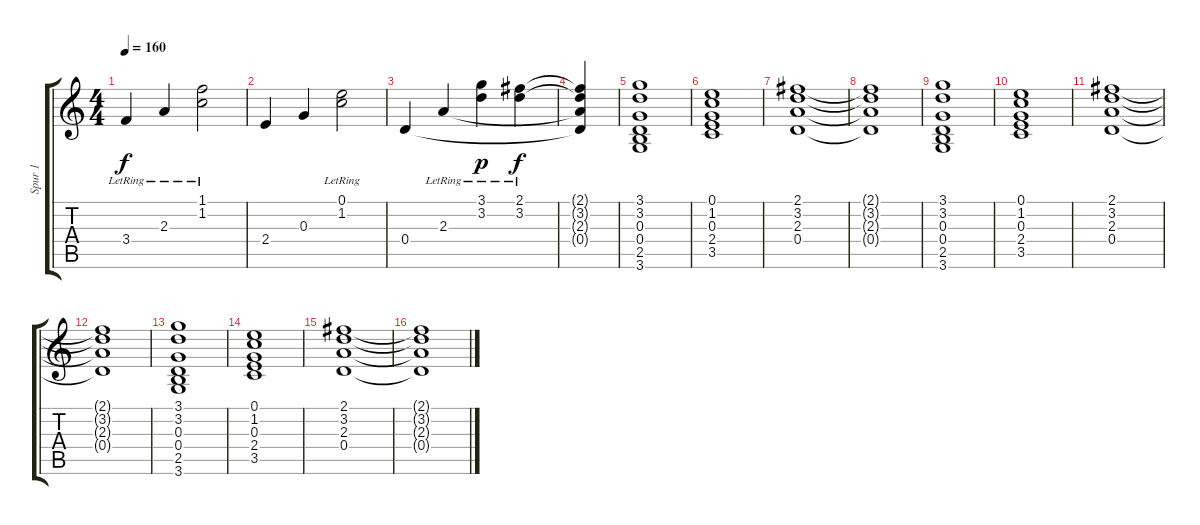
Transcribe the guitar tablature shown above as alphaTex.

\track ("Spur 1" "Spur 1") {instrument acousticguitarsteel}
\staff {score tabs}
\tuning (E4 B3 G3 D3 A2 E2) {hide}
\ts (4 4)
\tempo 160
\clef g2
\ks c
3.4{lr}.4{dy f} 2.3{lr}.4 (1.1 1.2{lr}).2 |
2.4.4 0.3.4 (0.1{lr} 1.2{lr}).2 |
0.4.4 2.3{lr}.4 (3.1{lr} 3.2{lr}).4{dy p} (2.1{lr} 3.2{lr}).4{dy f} |
(2.1{t} 3.2{t} 2.3{t} 0.4{t}).4 |
(3.1 3.2 0.3 0.4 2.5 3.6).1 |
(0.1 1.2 0.3 2.4 3.5).1 |
(2.1 3.2 2.3 0.4).1 |
(2.1{t} 3.2{t} 2.3{t} 0.4{t}).1 |
(3.1 3.2 0.3 0.4 2.5 3.6).1 |
(0.1 1.2 0.3 2.4 3.5).1 |
(2.1 3.2 2.3 0.4).1 |
(2.1{t} 3.2{t} 2.3{t} 0.4{t}).1 |
(3.1 3.2 0.3 0.4 2.5 3.6).1 |
(0.1 1.2 0.3 2.4 3.5).1 |
(2.1 3.2 2.3 0.4).1 |
(2.1{t} 3.2{t} 2.3{t} 0.4{t}).1
